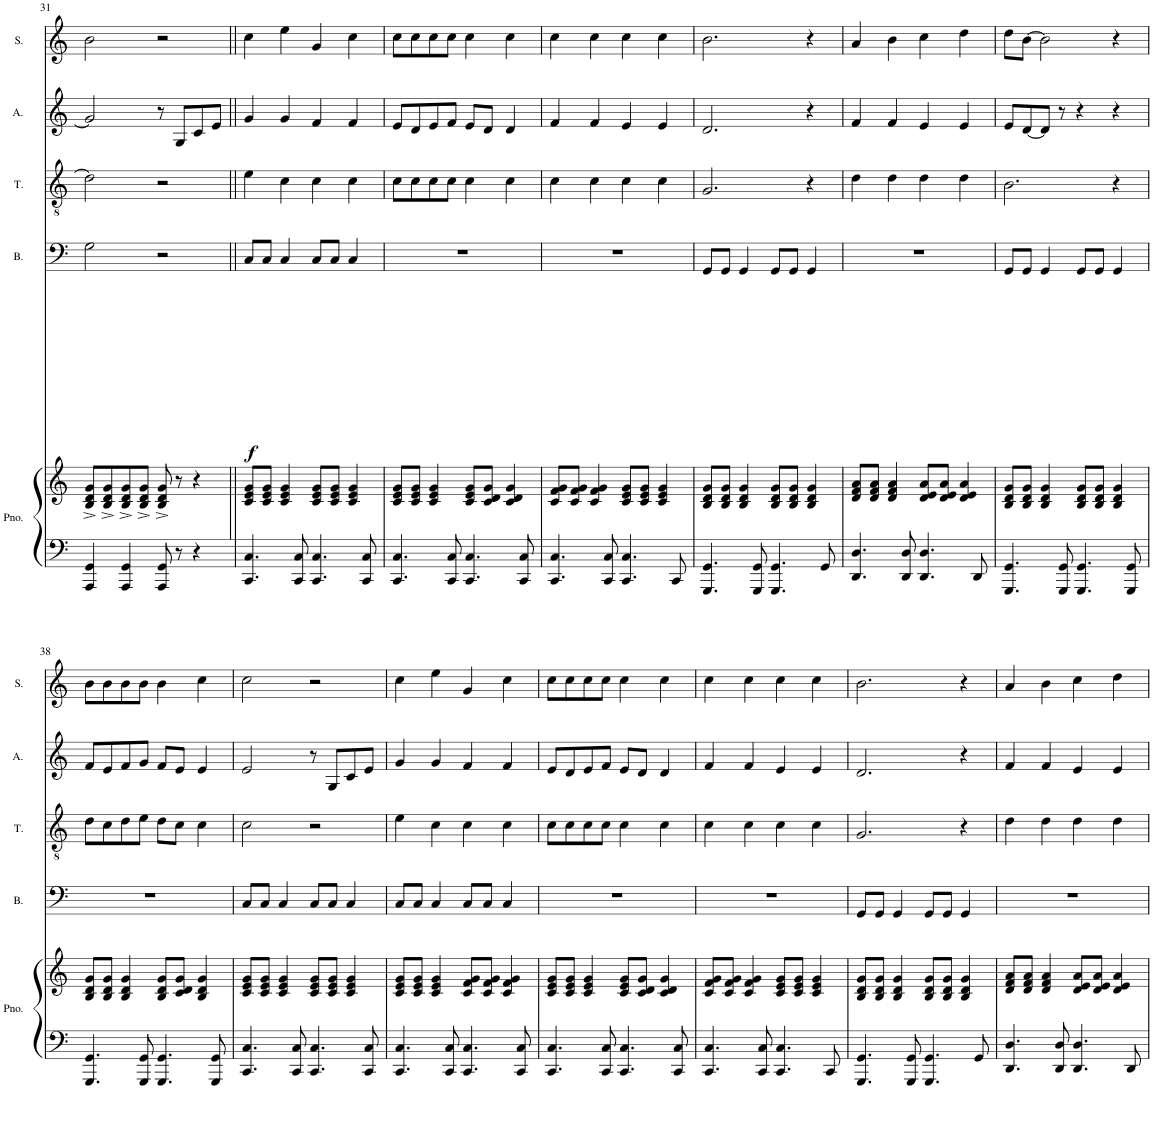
**kern	**kern	**kern	**dynam	**kern	**kern	**kern
*part5	*part5	*part4	*part4	*part3	*part2	*part1
*staff6	*staff5	*staff4	*staff4	*staff3	*staff2	*staff1
*I"Piano	*	*I"Bass	*	*I"Tenor	*I"Alto	*I"Soprano
*I'Pno.	*	*I'B.	*	*I'T.	*I'A.	*I'S.
!!LO:PB:g=z
*clefF4	*clefG2	*clefF4	*	*clefGv2	*clefG2	*clefG2
*k[]	*k[]	*k[]	*	*k[]	*k[]	*k[]
*M4/4	*M4/4	*M4/4	*	*M4/4	*M4/4	*M4/4
=31	=31	=31	=31	=31	=31	=31
4AAA/ 4GG/	8B/^ 8d/^ 8g/^L	2G\	.	2d\]	2g/]	2b\
.	8B/^ 8d/^ 8g/^	.	.	.	.	.
4AAA/ 4GG/	8B/^ 8d/^ 8g/^	.	.	.	.	.
.	8B/^ 8d/^ 8g/^J	.	.	.	.	.
8AAA/ 8GG/	8B/^ 8d/^ 8g/^	2r	.	2r	8r	2r
8r	8r	.	.	.	8G/L	.
4r	4r	.	.	.	8c/	.
.	.	.	.	.	8e/J	.
=32||	=32||	=32||	=32||	=32||	=32||	=32||
!	!	!	!LO:DY:b	!	!	!
4.CC/ 4.C/	8c/ 8e/ 8g/L	8C/L	f	4e\	4g/	4cc\
.	8c/ 8e/ 8g/J	8C/J	.	.	.	.
.	4c/ 4e/ 4g/	4C/	.	4c\	4g/	4ee\
8CC/ 8C/	.	.	.	.	.	.
4.CC/ 4.C/	8c/ 8e/ 8g/L	8C/L	.	4c\	4f/	4g/
.	8c/ 8e/ 8g/J	8C/J	.	.	.	.
.	4c/ 4e/ 4g/	4C/	.	4c\	4f/	4cc\
8CC/ 8C/	.	.	.	.	.	.
=33	=33	=33	=33	=33	=33	=33
4.CC/ 4.C/	8c/ 8e/ 8g/L	1r	.	8c\L	8e/L	8cc\L
.	8c/ 8e/ 8g/J	.	.	8c\	8d/	8cc\
.	4c/ 4e/ 4g/	.	.	8c\	8e/	8cc\
8CC/ 8C/	.	.	.	8c\J	8f/J	8cc\J
4.CC/ 4.C/	8c/ 8e/ 8g/L	.	.	4c\	8e/L	4cc\
.	8c/ 8d/ 8g/J	.	.	.	8d/J	.
.	4c/ 4d/ 4g/	.	.	4c\	4d/	4cc\
8CC/ 8C/	.	.	.	.	.	.
=34	=34	=34	=34	=34	=34	=34
4.CC/ 4.C/	8c/ 8f/ 8g/L	1r	.	4c\	4f/	4cc\
.	8c/ 8f/ 8g/J	.	.	.	.	.
.	4c/ 4f/ 4g/	.	.	4c\	4f/	4cc\
8CC/ 8C/	.	.	.	.	.	.
4.CC/ 4.C/	8c/ 8e/ 8g/L	.	.	4c\	4e/	4cc\
.	8c/ 8e/ 8g/J	.	.	.	.	.
.	4c/ 4e/ 4g/	.	.	4c\	4e/	4cc\
8CC/	.	.	.	.	.	.
=35	=35	=35	=35	=35	=35	=35
4.GGG/ 4.GG/	8B/ 8d/ 8g/L	8GG/L	.	2.G/	2.d/	2.b\
.	8B/ 8d/ 8g/J	8GG/J	.	.	.	.
.	4B/ 4d/ 4g/	4GG/	.	.	.	.
8GGG/ 8GG/	.	.	.	.	.	.
4.GGG/ 4.GG/	8B/ 8d/ 8g/L	8GG/L	.	.	.	.
.	8B/ 8d/ 8g/J	8GG/J	.	.	.	.
.	4B/ 4d/ 4g/	4GG/	.	4r	4r	4r
8GG/	.	.	.	.	.	.
=36	=36	=36	=36	=36	=36	=36
4.DD/ 4.D/	8d/ 8f/ 8a/L	1r	.	4d\	4f/	4a/
.	8d/ 8f/ 8a/J	.	.	.	.	.
.	4d/ 4f/ 4a/	.	.	4d\	4f/	4b\
8DD/ 8D/	.	.	.	.	.	.
4.DD/ 4.D/	8d/ 8e/ 8a/L	.	.	4d\	4e/	4cc\
.	8d/ 8e/ 8a/J	.	.	.	.	.
.	4d/ 4e/ 4a/	.	.	4d\	4e/	4dd\
8DD/	.	.	.	.	.	.
=37	=37	=37	=37	=37	=37	=37
4.GGG/ 4.GG/	8B/ 8d/ 8g/L	8GG/L	.	2.B\	8e/L	8dd\L
.	8B/ 8d/ 8g/J	8GG/J	.	.	[8d/	[8b\J
.	4B/ 4d/ 4g/	4GG/	.	.	8d/J]	2b\]
8GGG/ 8GG/	.	.	.	.	8r	.
4.GGG/ 4.GG/	8B/ 8d/ 8g/L	8GG/L	.	.	4r	.
.	8B/ 8d/ 8g/J	8GG/J	.	.	.	.
.	4B/ 4d/ 4g/	4GG/	.	4r	4r	4r
8GGG/ 8GG/	.	.	.	.	.	.
!!LO:LB:g=z
=38	=38	=38	=38	=38	=38	=38
4.GGG/ 4.GG/	8B/ 8d/ 8g/L	1r	.	8d\L	8f/L	8b\L
.	8B/ 8d/ 8g/J	.	.	8c\	8e/	8b\
.	4B/ 4d/ 4g/	.	.	8d\	8f/	8b\
8GGG/ 8GG/	.	.	.	8e\J	8g/J	8b\J
4.GGG/ 4.GG/	8B/ 8d/ 8g/L	.	.	8d\L	8f/L	4b\
.	8c/ 8d/ 8g/J	.	.	8c\J	8e/J	.
.	4B/ 4d/ 4g/	.	.	4c\	4e/	4cc\
8GGG/ 8GG/	.	.	.	.	.	.
=39	=39	=39	=39	=39	=39	=39
4.CC/ 4.C/	8c/ 8e/ 8g/L	8C/L	.	2c\	2e/	2cc\
.	8c/ 8e/ 8g/J	8C/J	.	.	.	.
.	4c/ 4e/ 4g/	4C/	.	.	.	.
8CC/ 8C/	.	.	.	.	.	.
4.CC/ 4.C/	8c/ 8e/ 8g/L	8C/L	.	2r	8r	2r
.	8c/ 8e/ 8g/J	8C/J	.	.	8G/L	.
.	4c/ 4e/ 4g/	4C/	.	.	8c/	.
8CC/ 8C/	.	.	.	.	8e/J	.
=40	=40	=40	=40	=40	=40	=40
4.CC/ 4.C/	8c/ 8e/ 8g/L	8C/L	.	4e\	4g/	4cc\
.	8c/ 8e/ 8g/J	8C/J	.	.	.	.
.	4c/ 4e/ 4g/	4C/	.	4c\	4g/	4ee\
8CC/ 8C/	.	.	.	.	.	.
4.CC/ 4.C/	8c/ 8f/ 8g/L	8C/L	.	4c\	4f/	4g/
.	8c/ 8f/ 8g/J	8C/J	.	.	.	.
.	4c/ 4f/ 4g/	4C/	.	4c\	4f/	4cc\
8CC/ 8C/	.	.	.	.	.	.
=41	=41	=41	=41	=41	=41	=41
4.CC/ 4.C/	8c/ 8e/ 8g/L	1r	.	8c\L	8e/L	8cc\L
.	8c/ 8e/ 8g/J	.	.	8c\	8d/	8cc\
.	4c/ 4e/ 4g/	.	.	8c\	8e/	8cc\
8CC/ 8C/	.	.	.	8c\J	8f/J	8cc\J
4.CC/ 4.C/	8c/ 8e/ 8g/L	.	.	4c\	8e/L	4cc\
.	8c/ 8d/ 8g/J	.	.	.	8d/J	.
.	4c/ 4d/ 4g/	.	.	4c\	4d/	4cc\
8CC/ 8C/	.	.	.	.	.	.
=42	=42	=42	=42	=42	=42	=42
4.CC/ 4.C/	8c/ 8f/ 8g/L	1r	.	4c\	4f/	4cc\
.	8c/ 8f/ 8g/J	.	.	.	.	.
.	4c/ 4f/ 4g/	.	.	4c\	4f/	4cc\
8CC/ 8C/	.	.	.	.	.	.
4.CC/ 4.C/	8c/ 8e/ 8g/L	.	.	4c\	4e/	4cc\
.	8c/ 8e/ 8g/J	.	.	.	.	.
.	4c/ 4e/ 4g/	.	.	4c\	4e/	4cc\
8CC/	.	.	.	.	.	.
=43	=43	=43	=43	=43	=43	=43
4.GGG/ 4.GG/	8B/ 8d/ 8g/L	8GG/L	.	2.G/	2.d/	2.b\
.	8B/ 8d/ 8g/J	8GG/J	.	.	.	.
.	4B/ 4d/ 4g/	4GG/	.	.	.	.
8GGG/ 8GG/	.	.	.	.	.	.
4.GGG/ 4.GG/	8B/ 8d/ 8g/L	8GG/L	.	.	.	.
.	8B/ 8d/ 8g/J	8GG/J	.	.	.	.
.	4B/ 4d/ 4g/	4GG/	.	4r	4r	4r
8GG/	.	.	.	.	.	.
=44	=44	=44	=44	=44	=44	=44
4.DD/ 4.D/	8d/ 8f/ 8a/L	1r	.	4d\	4f/	4a/
.	8d/ 8f/ 8a/J	.	.	.	.	.
.	4d/ 4f/ 4a/	.	.	4d\	4f/	4b\
8DD/ 8D/	.	.	.	.	.	.
4.DD/ 4.D/	8d/ 8e/ 8a/L	.	.	4d\	4e/	4cc\
.	8d/ 8e/ 8a/J	.	.	.	.	.
.	4d/ 4e/ 4a/	.	.	4d\	4e/	4dd\
8DD/	.	.	.	.	.	.
=	=	=	=	=	=	=
*-	*-	*-	*-	*-	*-	*-
